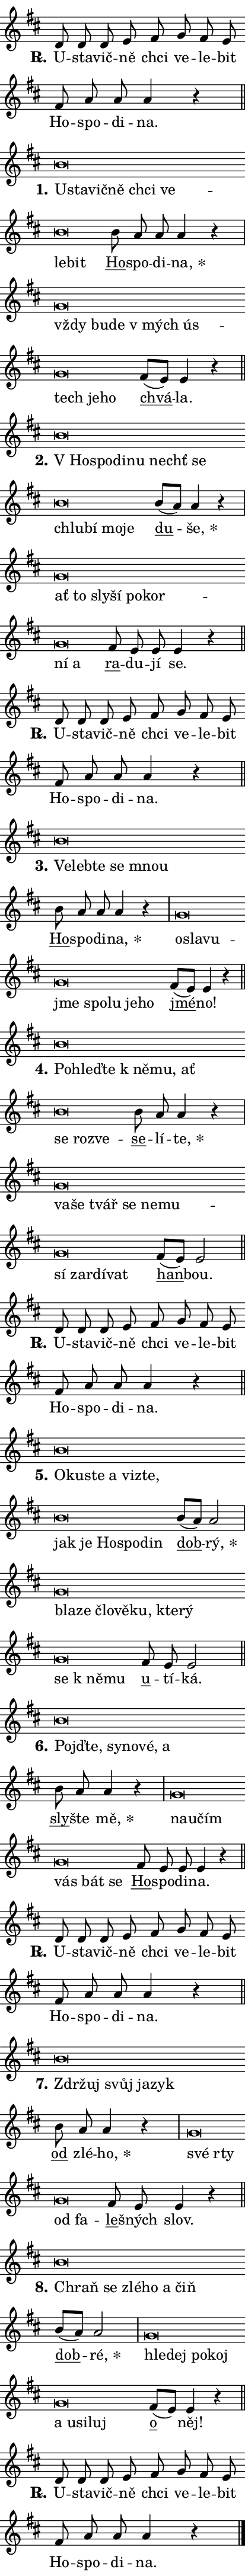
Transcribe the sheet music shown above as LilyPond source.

\version "2.22.1"
\header { tagline = "" }
\paper {
  indent = 0\cm
  top-margin = 0\cm
  right-margin = 0\cm
  bottom-margin = 0\cm
  left-margin = 0\cm
  paper-width = 7\cm
  page-breaking = #ly:one-page-breaking
  system-system-spacing.basic-distance = #11
  score-system-spacing.basic-distance = #11
  ragged-last = ##f
}


%% Author: Thomas Morley
%% https://lists.gnu.org/archive/html/lilypond-user/2020-05/msg00002.html
#(define (line-position grob)
"Returns position of @var[grob} in current system:
   @code{'start}, if at first time-step
   @code{'end}, if at last time-step
   @code{'middle} otherwise
"
  (let* ((col (ly:item-get-column grob))
         (ln (ly:grob-object col 'left-neighbor))
         (rn (ly:grob-object col 'right-neighbor))
         (col-to-check-left (if (ly:grob? ln) ln col))
         (col-to-check-right (if (ly:grob? rn) rn col))
         (break-dir-left
           (and
             (ly:grob-property col-to-check-left 'non-musical #f)
             (ly:item-break-dir col-to-check-left)))
         (break-dir-right
           (and
             (ly:grob-property col-to-check-right 'non-musical #f)
             (ly:item-break-dir col-to-check-right))))
        (cond ((eqv? 1 break-dir-left) 'start)
              ((eqv? -1 break-dir-right) 'end)
              (else 'middle))))

#(define (tranparent-at-line-position vctor)
  (lambda (grob)
  "Relying on @code{line-position} select the relevant enry from @var{vctor}.
Used to determine transparency,"
    (case (line-position grob)
      ((end) (not (vector-ref vctor 0)))
      ((middle) (not (vector-ref vctor 1)))
      ((start) (not (vector-ref vctor 2))))))

noteHeadBreakVisibility =
#(define-music-function (break-visibility)(vector?)
"Makes @code{NoteHead}s transparent relying on @var{break-visibility}"
#{
  \override NoteHead.transparent =
    #(tranparent-at-line-position break-visibility)
#})

#(define delete-ledgers-for-transparent-note-heads
  (lambda (grob)
    "Reads whether a @code{NoteHead} is transparent.
If so this @code{NoteHead} is removed from @code{'note-heads} from
@var{grob}, which is supposed to be @code{LedgerLineSpanner}.
As a result ledgers are not printed for this @code{NoteHead}"
    (let* ((nhds-array (ly:grob-object grob 'note-heads))
           (nhds-list
             (if (ly:grob-array? nhds-array)
                 (ly:grob-array->list nhds-array)
                 '()))
           ;; Relies on the transparent-property being done before
           ;; Staff.LedgerLineSpanner.after-line-breaking is executed.
           ;; This is fragile ...
           (to-keep
             (remove
               (lambda (nhd)
                 (ly:grob-property nhd 'transparent #f))
               nhds-list)))
      ;; TODO find a better method to iterate over grob-arrays, similiar
      ;; to filter/remove etc for lists
      ;; For now rebuilt from scratch
      (set! (ly:grob-object grob 'note-heads)  '())
      (for-each
        (lambda (nhd)
          (ly:pointer-group-interface::add-grob grob 'note-heads nhd))
        to-keep))))

hideNotes = {
  \noteHeadBreakVisibility #begin-of-line-visible
}
unHideNotes = {
  \noteHeadBreakVisibility #all-visible
}

% work-around for resetting accidentals
% https://lilypond.org/doc/v2.23/Documentation/notation/displaying-rhythms#unmetered-music
cadenzaMeasure = {
  \cadenzaOff
  \partial 1024 s1024
  \cadenzaOn
}

#(define-markup-command (accent layout props text) (markup?)
  "Underline accented syllable"
  (interpret-markup layout props
    #{\markup \override #'(offset . 4.3) \underline { #text }#}))

responsum = \markup \concat {
  "R" \hspace #-1.05 \path #0.1 #'((moveto 0 0.07) (lineto 0.9 0.8)) \hspace #0.05 "."
}

\layout {
    \context {
        \Staff
        \remove "Time_signature_engraver"
        \override LedgerLineSpanner.after-line-breaking = #delete-ledgers-for-transparent-note-heads
    }
    \context {
        \Voice {
            \override NoteHead.output-attributes = #'((class . "notehead"))
            \override Hairpin.height = #0.55
        }
    }
    \context {
        \Lyrics {
            \override StanzaNumber.output-attributes = #'((class . "stanzanumber"))
            \override LyricSpace.minimum-distance = #0.9
            \override LyricText.font-name = #"TeX Gyre Schola"
            \override LyricText.font-size = 1
            \override StanzaNumber.font-name = #"TeX Gyre Schola Bold"
            \override StanzaNumber.font-size = 1
        }
    }
}

% magnetic-lyrics.ily
%
%   written by
%     Jean Abou Samra <jean@abou-samra.fr>
%     Werner Lemberg <wl@gnu.org>
%
%   adapted by
%     Jiri Hon <jiri.hon@gmail.com>
%
% Version 2022-Apr-15

% https://www.mail-archive.com/lilypond-user@gnu.org/msg149350.html

#(define (Left_hyphen_pointer_engraver context)
   "Collect syllable-hyphen-syllable occurrences in lyrics and store
them in properties.  This engraver only looks to the left.  For
example, if the lyrics input is @code{foo -- bar}, it does the
following.

@itemize @bullet
@item
Set the @code{text} property of the @code{LyricHyphen} grob between
@q{foo} and @q{bar} to @code{foo}.

@item
Set the @code{left-hyphen} property of the @code{LyricText} grob with
text @q{foo} to the @code{LyricHyphen} grob between @q{foo} and
@q{bar}.
@end itemize

Use this auxiliary engraver in combination with the
@code{lyric-@/text::@/apply-@/magnetic-@/offset!} hook."
   (let ((hyphen #f)
         (text #f))
     (make-engraver
      (acknowledgers
       ((lyric-syllable-interface engraver grob source-engraver)
        (set! text grob)))
      (end-acknowledgers
       ((lyric-hyphen-interface engraver grob source-engraver)
        ;(when (not (grob::has-interface grob 'lyric-space-interface))
          (set! hyphen grob)));)
      ((stop-translation-timestep engraver)
       (when (and text hyphen)
         (ly:grob-set-object! text 'left-hyphen hyphen))
       (set! text #f)
       (set! hyphen #f)))))

#(define (lyric-text::apply-magnetic-offset! grob)
   "If the space between two syllables is less than the value in
property @code{LyricText@/.details@/.squash-threshold}, move the right
syllable to the left so that it gets concatenated with the left
syllable.

Use this function as a hook for
@code{LyricText@/.after-@/line-@/breaking} if the
@code{Left_@/hyphen_@/pointer_@/engraver} is active."
   (let ((hyphen (ly:grob-object grob 'left-hyphen #f)))
     (when hyphen
       (let ((left-text (ly:spanner-bound hyphen LEFT)))
         (when (grob::has-interface left-text 'lyric-syllable-interface)
           (let* ((common (ly:grob-common-refpoint grob left-text X))
                  (this-x-ext (ly:grob-extent grob common X))
                  (left-x-ext
                   (begin
                     ;; Trigger magnetism for left-text.
                     (ly:grob-property left-text 'after-line-breaking)
                     (ly:grob-extent left-text common X)))
                  ;; `delta` is the gap width between two syllables.
                  (delta (- (interval-start this-x-ext)
                            (interval-end left-x-ext)))
                  (details (ly:grob-property grob 'details))
                  (threshold (assoc-get 'squash-threshold details 0.2)))
             (when (< delta threshold)
               (let* (;; We have to manipulate the input text so that
                      ;; ligatures crossing syllable boundaries are not
                      ;; disabled.  For languages based on the Latin
                      ;; script this is essentially a beautification.
                      ;; However, for non-Western scripts it can be a
                      ;; necessity.
                      (lt (ly:grob-property left-text 'text))
                      (rt (ly:grob-property grob 'text))
                      (is-space (grob::has-interface hyphen 'lyric-space-interface))
                      (space (if is-space " " ""))
                      (space-markup (grob-interpret-markup grob " "))
                      (space-size (interval-length (ly:stencil-extent space-markup X)))
                      (extra-delta (if is-space space-size 0))
                      ;; Append new syllable.
                      (ltrt-space (if (and (string? lt) (string? rt))
                                (string-append lt space rt)
                                (make-concat-markup (list lt space rt))))
                      ;; Right-align `ltrt` to the right side.
                      (ltrt-space-markup (grob-interpret-markup
                               grob
                               (make-translate-markup
                                (cons (interval-length this-x-ext) 0)
                                (make-right-align-markup ltrt-space)))))
                 (begin
                   ;; Don't print `left-text`.
                   (ly:grob-set-property! left-text 'stencil #f)
                   ;; Set text and stencil (which holds all collected
                   ;; syllables so far) and shift it to the left.
                   (ly:grob-set-property! grob 'text ltrt-space)
                   (ly:grob-set-property! grob 'stencil ltrt-space-markup)
                   (ly:grob-translate-axis! grob (- (- delta extra-delta)) X))))))))))


#(define (lyric-hyphen::displace-bounds-first grob)
   ;; Make very sure this callback isn't triggered too early.
   (let ((left (ly:spanner-bound grob LEFT))
         (right (ly:spanner-bound grob RIGHT)))
     (ly:grob-property left 'after-line-breaking)
     (ly:grob-property right 'after-line-breaking)
     (ly:lyric-hyphen::print grob)))

squashThreshold = #0.4

\layout {
  \context {
    \Lyrics
    \consists #Left_hyphen_pointer_engraver
    \override LyricText.after-line-breaking =
      #lyric-text::apply-magnetic-offset!
    \override LyricHyphen.stencil = #lyric-hyphen::displace-bounds-first
    \override LyricText.details.squash-threshold = \squashThreshold
    \override LyricHyphen.minimum-distance = 0
    \override LyricHyphen.minimum-length = \squashThreshold
  }
}

squash = \override LyricText.details.squash-threshold = 9999
unSquash = \override LyricText.details.squash-threshold = \squashThreshold

left = \override LyricText.self-alignment-X = #LEFT
unLeft = \revert LyricText.self-alignment-X

starOffset = #(lambda (grob) 
                (let ((x_offset (ly:self-alignment-interface::aligned-on-x-parent grob)))
                  (if (= x_offset 0) 0 (+ x_offset 1.2))))

star = #(define-music-function (syllable)(string?)
"Append star separator at the end of a syllable"
#{
  \once \override LyricText.X-offset = #starOffset
  \lyricmode { \markup {
    #syllable
    \override #'((font-name . "TeX Gyre Schola Bold")) \hspace #0.2 \lower #0.65 \larger "*"
  } }
#})

starAccent = #(define-music-function (syllable)(string?)
"Append star separator at the end of a syllable and make accent"
#{
  \once \override LyricText.X-offset = #starOffset
  \lyricmode { \markup {
    \accent #syllable
    \override #'((font-name . "TeX Gyre Schola Bold")) \hspace #0.2 \lower #0.65 \larger "*"
  } }
#})

breath = #(define-music-function (syllable)(string?)
"Append breathing indicator at the end of a syllable"
#{
  \lyricmode { \markup { #syllable "+" } }
#})

optionalBreath = #(define-music-function (syllable)(string?)
"Append optional breathing indicator at the end of a syllable"
#{
  \lyricmode { \markup { #syllable "(+)" } }
#})


\score {
    <<
        \new Voice = "melody" { \cadenzaOn \key d \major \relative { d'8 d d e fis \bar "" g fis e \bar "" fis a a a4 r \cadenzaMeasure \bar "||" \break }
\relative { b'\breve*1/16 \hideNotes \breve*1/16 \bar "" \breve*1/16 \bar "" \breve*1/16 \bar "" \breve*1/16 \bar "" \breve*1/16 \bar "" \breve*1/16 \breve*1/16 \bar "" \unHideNotes \bar "" b8 a a a4 r \cadenzaMeasure \bar "|" g\breve*1/16 \hideNotes \breve*1/16 \bar "" \breve*1/16 \bar "" \breve*1/16 \bar "" \breve*1/16 \bar "" \breve*1/16 \bar "" \breve*1/16 \breve*1/16 \bar "" \unHideNotes \bar "" fis8[( e)] e4 r \cadenzaMeasure \bar "||" \break }
\relative { b'\breve*1/16 \hideNotes \breve*1/16 \bar "" \breve*1/16 \bar "" \breve*1/16 \bar "" \breve*1/16 \bar "" \breve*1/16 \bar "" \breve*1/16 \bar "" \breve*1/16 \bar "" \breve*1/16 \breve*1/16 \bar "" \unHideNotes \bar "" b8[( a)] a4 r \cadenzaMeasure \bar "|" g\breve*1/16 \hideNotes \breve*1/16 \bar "" \breve*1/16 \bar "" \breve*1/16 \bar "" \breve*1/16 \bar "" \breve*1/16 \bar "" \breve*1/16 \breve*1/16 \bar "" \unHideNotes \bar "" fis8 e e e4 r \cadenzaMeasure \bar "||" \break }
\relative { d'8 d d e fis \bar "" g fis e \bar "" fis a a a4 r \cadenzaMeasure \bar "||" \break }
\relative { b'\breve*1/16 \hideNotes \breve*1/16 \bar "" \breve*1/16 \bar "" \breve*1/16 \breve*1/16 \bar "" \unHideNotes \bar "" b8 a a a4 r \cadenzaMeasure \bar "|" g\breve*1/16 \hideNotes \breve*1/16 \bar "" \breve*1/16 \bar "" \breve*1/16 \bar "" \breve*1/16 \bar "" \breve*1/16 \bar "" \breve*1/16 \breve*1/16 \bar "" \unHideNotes \bar "" fis8[( e)] e4 r \cadenzaMeasure \bar "||" \break }
\relative { b'\breve*1/16 \hideNotes \breve*1/16 \bar "" \breve*1/16 \bar "" \breve*1/16 \bar "" \breve*1/16 \bar "" \breve*1/16 \bar "" \breve*1/16 \bar "" \breve*1/16 \breve*1/16 \bar "" \unHideNotes \bar "" b8 a a4 r \cadenzaMeasure \bar "|" g\breve*1/16 \hideNotes \breve*1/16 \bar "" \breve*1/16 \bar "" \breve*1/16 \bar "" \breve*1/16 \bar "" \breve*1/16 \bar "" \breve*1/16 \bar "" \breve*1/16 \bar "" \breve*1/16 \breve*1/16 \bar "" \unHideNotes \bar "" fis8[( e)] e2 \cadenzaMeasure \bar "||" \break }
\relative { d'8 d d e fis \bar "" g fis e \bar "" fis a a a4 r \cadenzaMeasure \bar "||" \break }
\relative { b'\breve*1/16 \hideNotes \breve*1/16 \bar "" \breve*1/16 \bar "" \breve*1/16 \bar "" \breve*1/16 \bar "" \breve*1/16 \bar "" \breve*1/16 \bar "" \breve*1/16 \bar "" \breve*1/16 \bar "" \breve*1/16 \breve*1/16 \bar "" \unHideNotes \bar "" b8[( a)] a2 \cadenzaMeasure \bar "|" g\breve*1/16 \hideNotes \breve*1/16 \bar "" \breve*1/16 \bar "" \breve*1/16 \bar "" \breve*1/16 \bar "" \breve*1/16 \bar "" \breve*1/16 \bar "" \breve*1/16 \bar "" \breve*1/16 \breve*1/16 \bar "" \unHideNotes \bar "" fis8 e e2 \cadenzaMeasure \bar "||" \break }
\relative { b'\breve*1/16 \hideNotes \breve*1/16 \bar "" \breve*1/16 \bar "" \breve*1/16 \bar "" \breve*1/16 \breve*1/16 \bar "" \unHideNotes \bar "" b8 a a4 r \cadenzaMeasure \bar "|" g\breve*1/16 \hideNotes \breve*1/16 \bar "" \breve*1/16 \bar "" \breve*1/16 \bar "" \breve*1/16 \breve*1/16 \bar "" \unHideNotes \bar "" fis8 e e e4 r \cadenzaMeasure \bar "||" \break }
\relative { d'8 d d e fis \bar "" g fis e \bar "" fis a a a4 r \cadenzaMeasure \bar "||" \break }
\relative { b'\breve*1/16 \hideNotes \breve*1/16 \bar "" \breve*1/16 \bar "" \breve*1/16 \breve*1/16 \bar "" \unHideNotes \bar "" b8 a a4 r \cadenzaMeasure \bar "|" g\breve*1/16 \hideNotes \breve*1/16 \bar "" \breve*1/16 \breve*1/16 \bar "" \unHideNotes \bar "" fis8 e e4 r \cadenzaMeasure \bar "||" \break }
\relative { b'\breve*1/16 \hideNotes \breve*1/16 \bar "" \breve*1/16 \bar "" \breve*1/16 \bar "" \breve*1/16 \breve*1/16 \bar "" \unHideNotes \bar "" b8[( a)] a2 \cadenzaMeasure \bar "|" g\breve*1/16 \hideNotes \breve*1/16 \bar "" \breve*1/16 \bar "" \breve*1/16 \bar "" \breve*1/16 \bar "" \breve*1/16 \bar "" \breve*1/16 \breve*1/16 \bar "" \unHideNotes \bar "" fis8[( e)] e4 r \cadenzaMeasure \bar "||" \break }
\relative { d'8 d d e fis \bar "" g fis e \bar "" fis a a a4 r \cadenzaMeasure \bar "||" \break } \bar "|." }
        \new Lyrics \lyricsto "melody" { \lyricmode { \set stanza = \responsum
U -- sta -- vič -- ně chci ve -- le -- bit Ho -- spo -- di -- na.
\set stanza = "1."
\left U -- \squash sta -- vič -- ně chci ve -- le -- bit \unLeft \unSquash \markup \accent Ho -- spo -- di -- \star na, \left vždy \squash bu -- de "v mých" ús -- tech je -- ho \unLeft \unSquash \markup \accent chvá -- la.
\set stanza = "2."
\left "V Ho" -- \squash spo -- di -- nu nechť se chlu -- bí mo -- je \unLeft \unSquash \markup \accent du -- \star še, \left ať \squash to sly -- ší po -- kor -- ní a \unLeft \unSquash \markup \accent ra -- du -- jí se.
\set stanza = \responsum
U -- sta -- vič -- ně chci ve -- le -- bit Ho -- spo -- di -- na.
\set stanza = "3."
\left Ve -- \squash leb -- te se mnou \unLeft \unSquash \markup \accent Ho -- spo -- di -- \star na, \left o -- \squash sla -- vu -- jme spo -- lu je -- ho \unLeft \unSquash \markup \accent jmé -- no!
\set stanza = "4."
\left Po -- \squash hleď -- te "k ně" -- mu, ať se roz -- ve -- \unLeft \unSquash \markup \accent se -- lí -- \star te, \left va -- \squash še tvář se ne -- mu -- sí za -- rdí -- vat \unLeft \unSquash \markup \accent han -- bou.
\set stanza = \responsum
U -- sta -- vič -- ně chci ve -- le -- bit Ho -- spo -- di -- na.
\set stanza = "5."
\left O -- \squash ku -- ste a vi -- zte, jak je Ho -- spo -- din \unLeft \unSquash \markup \accent dob -- \star rý, \left bla -- \squash ze člo -- vě -- ku, kte -- rý se "k ně" -- mu \unLeft \unSquash \markup \accent u -- tí -- ká.
\set stanza = "6."
\left Pojď -- \squash te, sy -- no -- vé, a \unLeft \unSquash \markup \accent sly -- šte \star mě, \left na -- \squash u -- čím vás bát se \unLeft \unSquash \markup \accent Ho -- spo -- di -- na.
\set stanza = \responsum
U -- sta -- vič -- ně chci ve -- le -- bit Ho -- spo -- di -- na.
\set stanza = "7."
\left Zdr -- \squash žuj svůj ja -- zyk \unLeft \unSquash \markup \accent od zlé -- \star ho, \left své \squash rty od fa -- \unLeft \unSquash \markup \accent le -- šných slov.
\set stanza = "8."
\left Chraň \squash se zlé -- ho a čiň \unLeft \unSquash \markup \accent dob -- \star ré, \left hle -- \squash dej po -- koj a u -- si -- luj \unLeft \unSquash \markup \accent o něj!
\set stanza = \responsum
U -- sta -- vič -- ně chci ve -- le -- bit Ho -- spo -- di -- na. } }
    >>
    \layout {}
}
